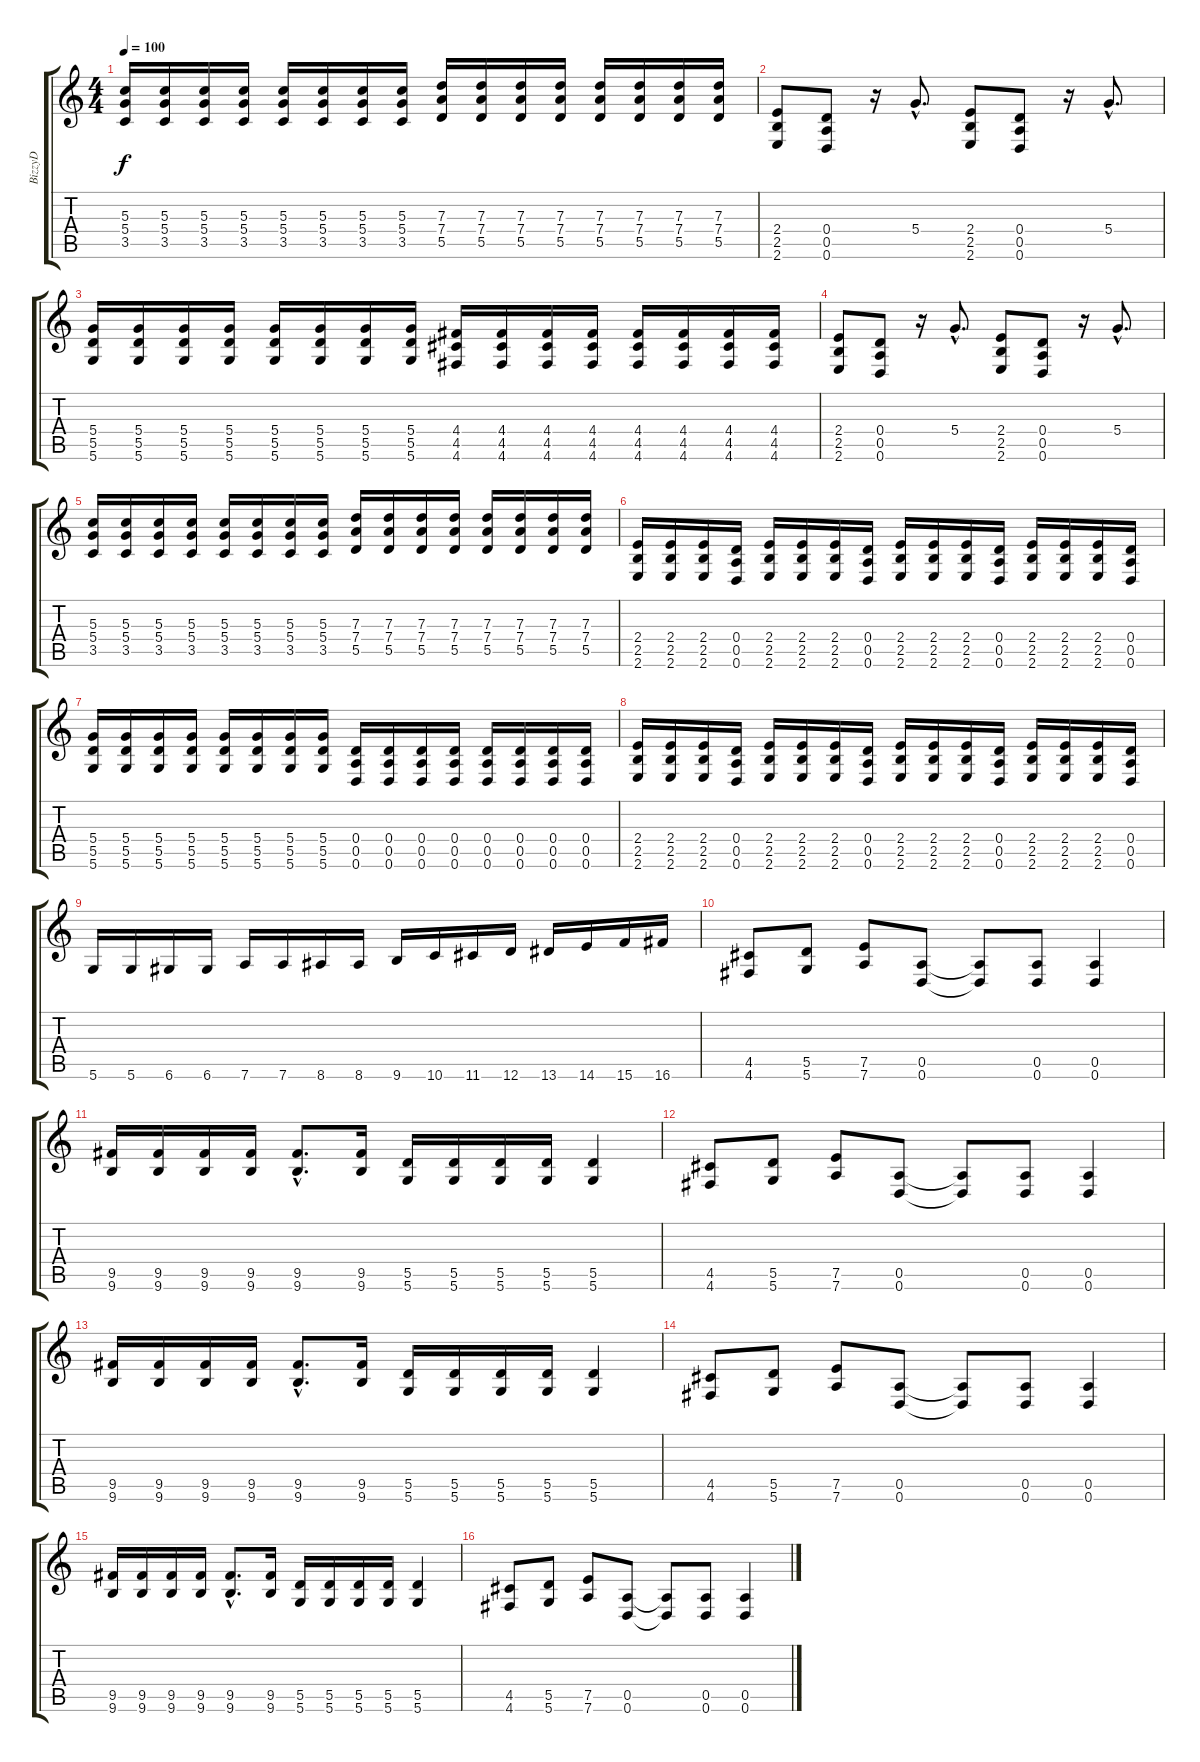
\track ("BizzyD" "BizzyD") {instrument distortionguitar}
\staff {score tabs}
\tuning (E4 B3 G3 D3 A2 D2) {hide}
\ts (4 4)
\tempo 100
\clef g2
\ks c
(5.3 5.4 3.5).16{dy f} (5.3 5.4 3.5).16 (5.3 5.4 3.5).16 (5.3 5.4 3.5).16 (5.3 5.4 3.5).16 (5.3 5.4 3.5).16 (5.3 5.4 3.5).16 (5.3 5.4 3.5).16 (7.3 7.4 5.5).16 (7.3 7.4 5.5).16 (7.3 7.4 5.5).16 (7.3 7.4 5.5).16 (7.3 7.4 5.5).16 (7.3 7.4 5.5).16 (7.3 7.4 5.5).16 (7.3 7.4 5.5).16 |
(2.4 2.5 2.6).8 (0.4 0.5 0.6).8 r.16 5.4{hac}.8{d} (2.4 2.5 2.6).8 (0.4 0.5 0.6).8 r.16 5.4{hac}.8{d} |
(5.4 5.5 5.6).16 (5.4 5.5 5.6).16 (5.4 5.5 5.6).16 (5.4 5.5 5.6).16 (5.4 5.5 5.6).16 (5.4 5.5 5.6).16 (5.4 5.5 5.6).16 (5.4 5.5 5.6).16 (4.4 4.5 4.6).16 (4.4 4.5 4.6).16 (4.4 4.5 4.6).16 (4.4 4.5 4.6).16 (4.4 4.5 4.6).16 (4.4 4.5 4.6).16 (4.4 4.5 4.6).16 (4.4 4.5 4.6).16 |
(2.4 2.5 2.6).8 (0.4 0.5 0.6).8 r.16 5.4{hac}.8{d} (2.4 2.5 2.6).8 (0.4 0.5 0.6).8 r.16 5.4{hac}.8{d} |
(5.3 5.4 3.5).16 (5.3 5.4 3.5).16 (5.3 5.4 3.5).16 (5.3 5.4 3.5).16 (5.3 5.4 3.5).16 (5.3 5.4 3.5).16 (5.3 5.4 3.5).16 (5.3 5.4 3.5).16 (7.3 7.4 5.5).16 (7.3 7.4 5.5).16 (7.3 7.4 5.5).16 (7.3 7.4 5.5).16 (7.3 7.4 5.5).16 (7.3 7.4 5.5).16 (7.3 7.4 5.5).16 (7.3 7.4 5.5).16 |
(2.4 2.5 2.6).16 (2.4 2.5 2.6).16 (2.4 2.5 2.6).16 (0.4 0.5 0.6).16 (2.4 2.5 2.6).16 (2.4 2.5 2.6).16 (2.4 2.5 2.6).16 (0.4 0.5 0.6).16 (2.4 2.5 2.6).16 (2.4 2.5 2.6).16 (2.4 2.5 2.6).16 (0.4 0.5 0.6).16 (2.4 2.5 2.6).16 (2.4 2.5 2.6).16 (2.4 2.5 2.6).16 (0.4 0.5 0.6).16 |
(5.4 5.5 5.6).16 (5.4 5.5 5.6).16 (5.4 5.5 5.6).16 (5.4 5.5 5.6).16 (5.4 5.5 5.6).16 (5.4 5.5 5.6).16 (5.4 5.5 5.6).16 (5.4 5.5 5.6).16 (0.4 0.5 0.6).16 (0.4 0.5 0.6).16 (0.4 0.5 0.6).16 (0.4 0.5 0.6).16 (0.4 0.5 0.6).16 (0.4 0.5 0.6).16 (0.4 0.5 0.6).16 (0.4 0.5 0.6).16 |
(2.4 2.5 2.6).16 (2.4 2.5 2.6).16 (2.4 2.5 2.6).16 (0.4 0.5 0.6).16 (2.4 2.5 2.6).16 (2.4 2.5 2.6).16 (2.4 2.5 2.6).16 (0.4 0.5 0.6).16 (2.4 2.5 2.6).16 (2.4 2.5 2.6).16 (2.4 2.5 2.6).16 (0.4 0.5 0.6).16 (2.4 2.5 2.6).16 (2.4 2.5 2.6).16 (2.4 2.5 2.6).16 (0.4 0.5 0.6).16 |
5.6.16 5.6.16 6.6.16 6.6.16 7.6.16 7.6.16 8.6.16 8.6.16 9.6.16 10.6.16 11.6.16 12.6.16 13.6.16 14.6.16 15.6.16 16.6.16 |
(4.5 4.6).8 (5.5 5.6).8 (7.5 7.6).8 (0.5 0.6).8 (0.5{t} 0.6{t}).8 (0.5 0.6).8 (0.5 0.6).4 |
(9.5 9.6).16 (9.5 9.6).16 (9.5 9.6).16 (9.5 9.6).16 (9.5{hac} 9.6{hac}).8{d} (9.5 9.6).16 (5.5 5.6).16 (5.5 5.6).16 (5.5 5.6).16 (5.5 5.6).16 (5.5 5.6).4 |
(4.5 4.6).8 (5.5 5.6).8 (7.5 7.6).8 (0.5 0.6).8 (0.5{t} 0.6{t}).8 (0.5 0.6).8 (0.5 0.6).4 |
(9.5 9.6).16 (9.5 9.6).16 (9.5 9.6).16 (9.5 9.6).16 (9.5{hac} 9.6{hac}).8{d} (9.5 9.6).16 (5.5 5.6).16 (5.5 5.6).16 (5.5 5.6).16 (5.5 5.6).16 (5.5 5.6).4 |
(4.5 4.6).8 (5.5 5.6).8 (7.5 7.6).8 (0.5 0.6).8 (0.5{t} 0.6{t}).8 (0.5 0.6).8 (0.5 0.6).4 |
(9.5 9.6).16 (9.5 9.6).16 (9.5 9.6).16 (9.5 9.6).16 (9.5{hac} 9.6{hac}).8{d} (9.5 9.6).16 (5.5 5.6).16 (5.5 5.6).16 (5.5 5.6).16 (5.5 5.6).16 (5.5 5.6).4 |
(4.5 4.6).8 (5.5 5.6).8 (7.5 7.6).8 (0.5 0.6).8 (0.5{t} 0.6{t}).8 (0.5 0.6).8 (0.5 0.6).4
